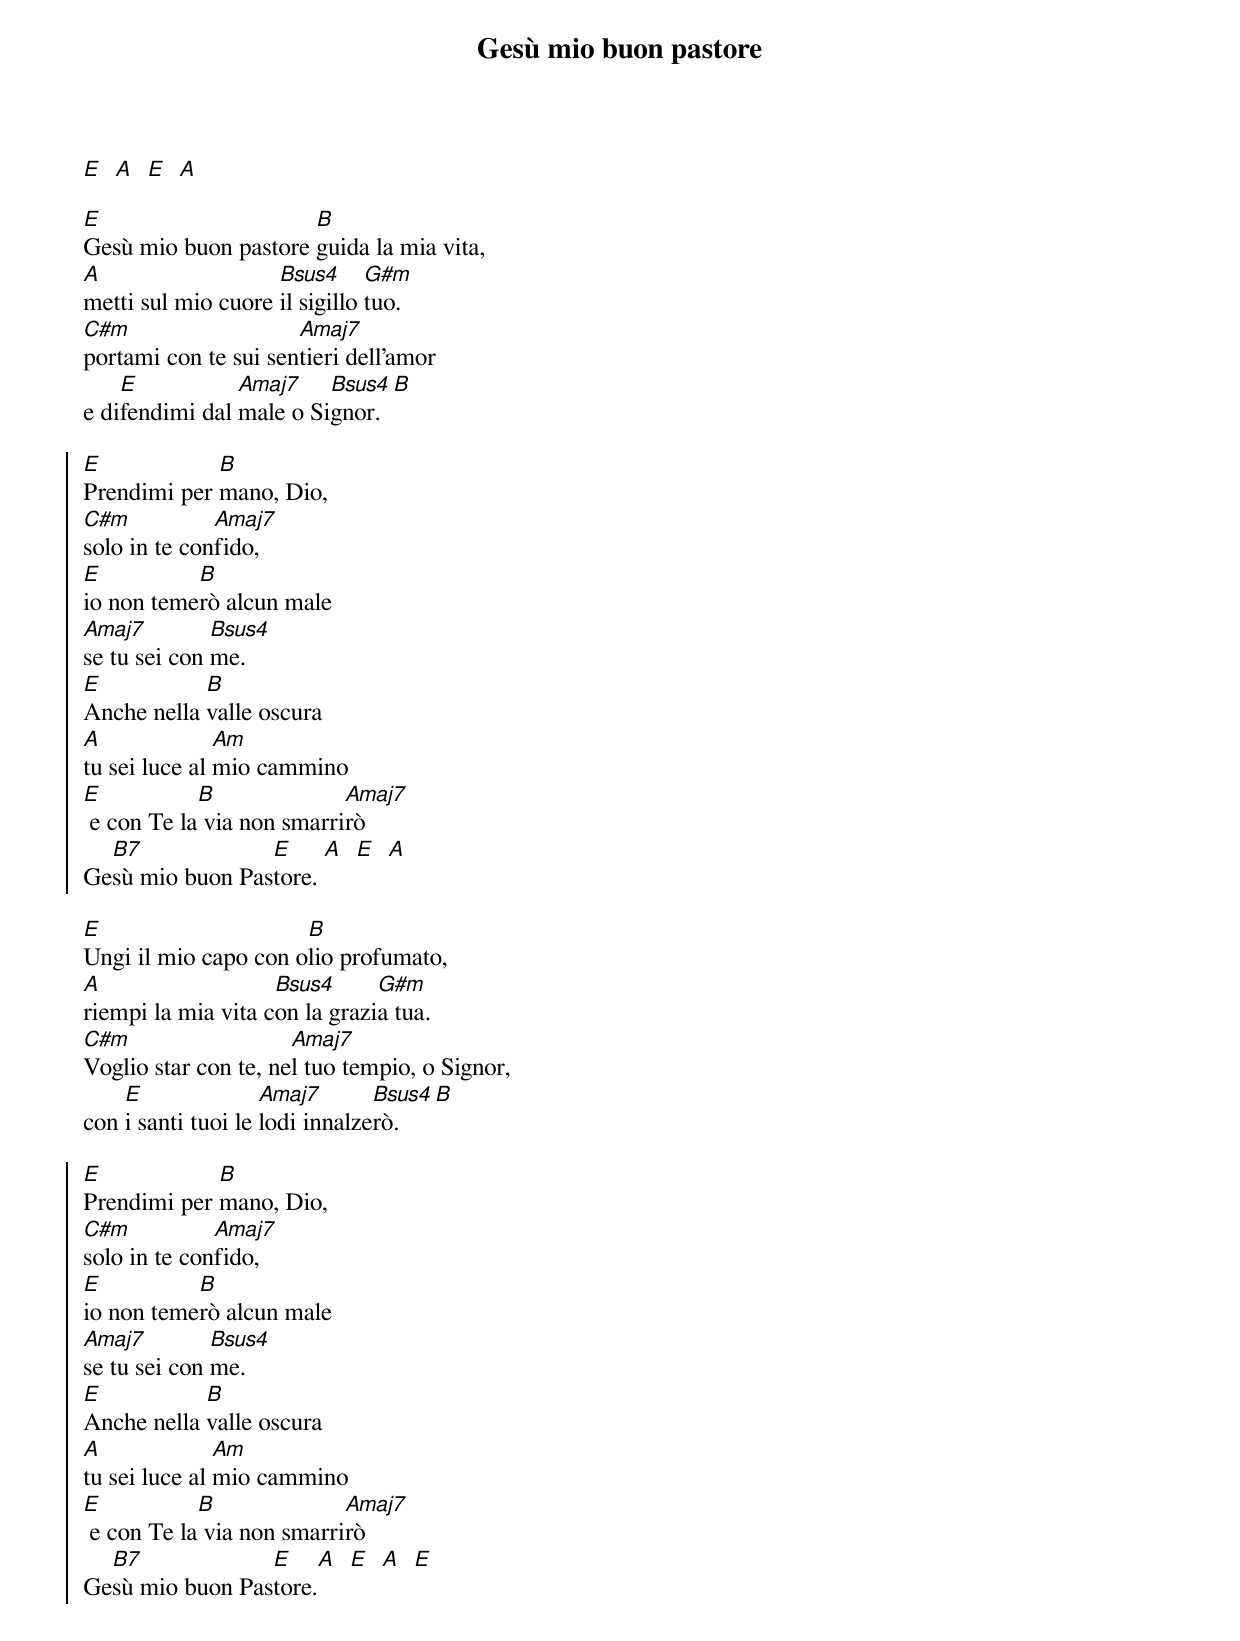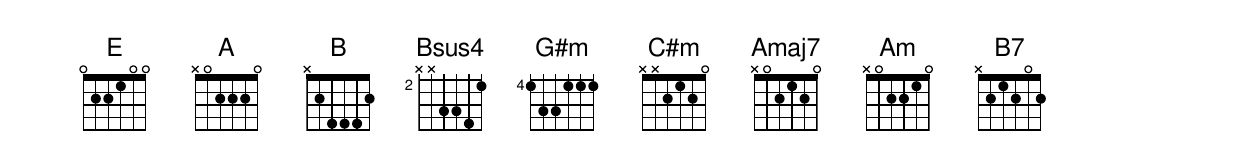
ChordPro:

{title:Gesù mio buon pastore}

[E]  [A]  [E]  [A]

[E]Gesù mio buon pastore [B]guida la mia vita,
[A]metti sul mio cuore [Bsus4]il sigillo [G#m]tuo.
[C#m]portami con te sui sen[Amaj7]tieri dell’amor
e di[E]fendimi dal [Amaj7]male o Si[Bsus4]gnor.  [B]

{soc}
[E]Prendimi per [B]mano, Dio,
[C#m]solo in te con[Amaj7]fido,
[E]io non teme[B]rò alcun male
[Amaj7]se tu sei con [Bsus4]me.
[E]Anche nella [B]valle oscura
[A]tu sei luce al [Am]mio cammino
[E] e con Te la[B] via non smarri[Amaj7]rò
Ge[B7]sù mio buon Pas[E]tore. [A]  [E]  [A]
{eoc}

[E]Ungi il mio capo con o[B]lio profumato,
[A]riempi la mia vita c[Bsus4]on la grazi[G#m]a tua.
[C#m]Voglio star con te, ne[Amaj7]l tuo tempio, o Signor,
con [E]i santi tuoi le [Amaj7]lodi innalze[Bsus4]rò.   [B]

{soc}
[E]Prendimi per [B]mano, Dio,
[C#m]solo in te con[Amaj7]fido,
[E]io non teme[B]rò alcun male
[Amaj7]se tu sei con [Bsus4]me.
[E]Anche nella [B]valle oscura
[A]tu sei luce al [Am]mio cammino
[E] e con Te la[B] via non smarri[Amaj7]rò
Ge[B7]sù mio buon Pas[E]tore.[A]  [E]  [A]  [E]
{eoc}
